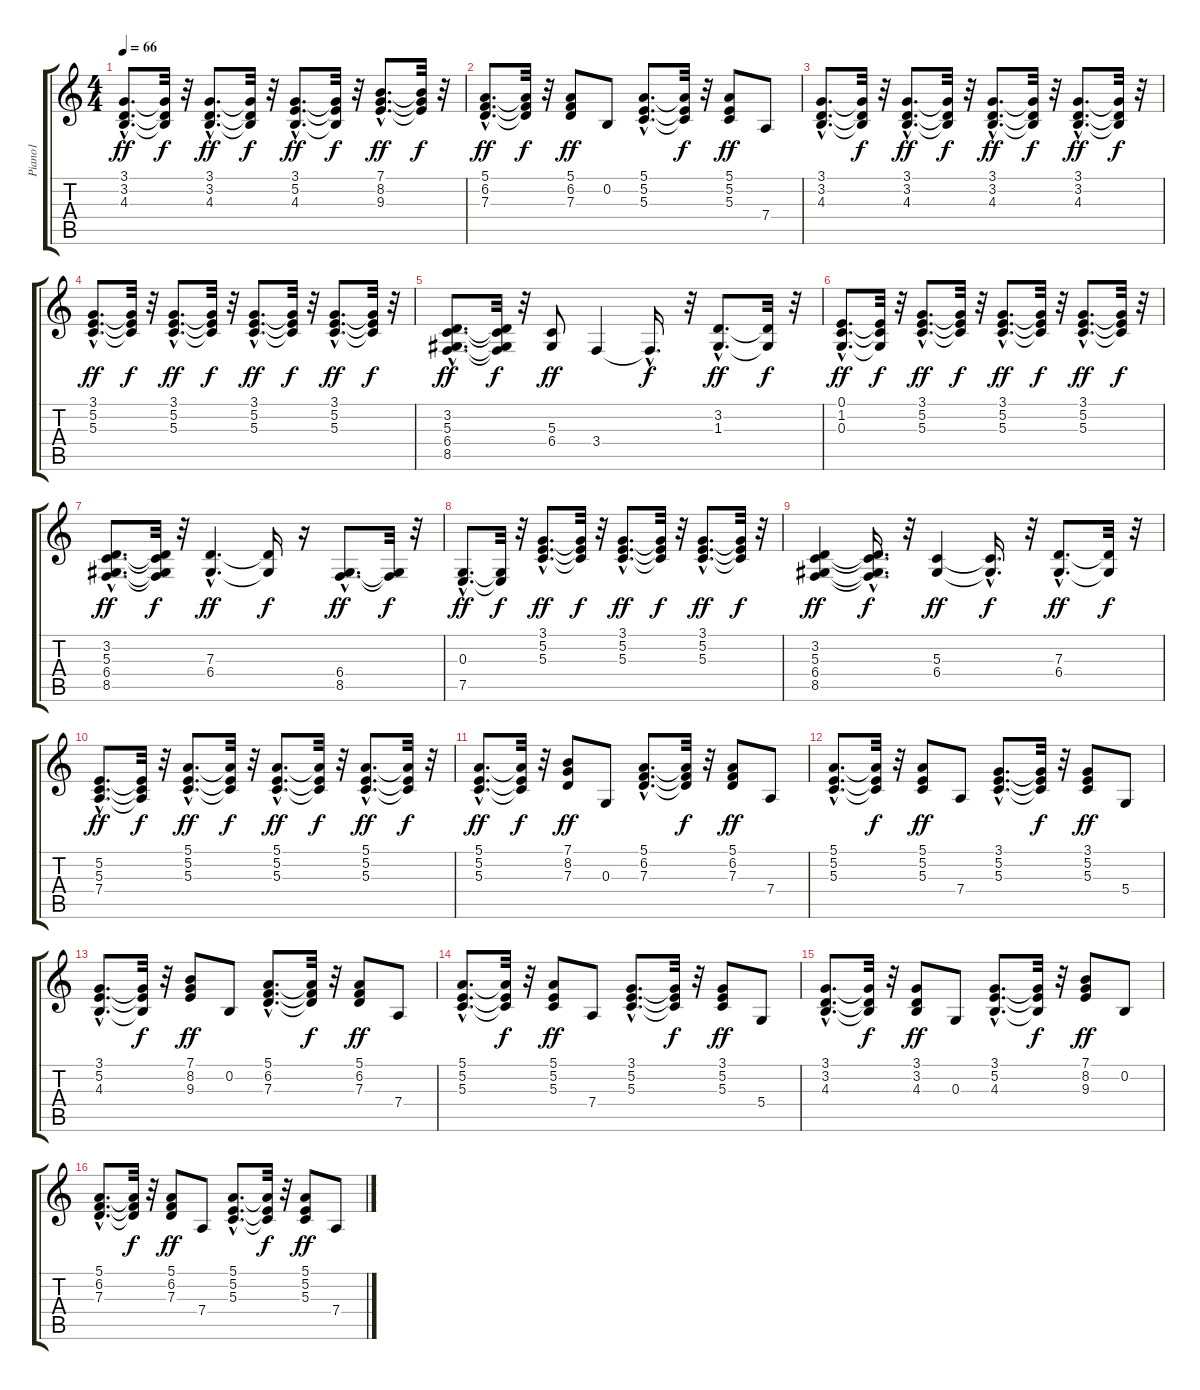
\track ("Piano1" "Piano1") {instrument acousticgrandpiano}
\staff {score tabs}
\tuning (E4 B3 G3 D3 A2 E2) {hide}
\ts (4 4)
\tempo 66
\clef g2
\ks c
(3.1{hac} 3.2{hac} 4.3{hac}).8{d dy ff} (3.1{t} 3.2{t} 4.3{t}).32{dy f} r.32 (3.1{hac} 3.2{hac} 4.3{hac}).8{d dy ff} (3.1{t} 3.2{t} 4.3{t}).32{dy f} r.32 (3.1{hac} 5.2{hac} 4.3{hac}).8{d dy ff} (3.1{t} 5.2{t} 4.3{t}).32{dy f} r.32 (7.1{hac} 8.2{hac} 9.3{hac}).8{d dy ff} (7.1{t} 8.2{t} 9.3{t}).32{dy f} r.32 |
(5.1{hac} 6.2{hac} 7.3{hac}).8{d dy ff} (5.1{t} 6.2{t} 7.3{t}).32{dy f} r.32 (5.1 6.2 7.3).8{dy ff} 0.2.8 (5.1{hac} 5.2{hac} 5.3{hac}).8{d} (5.1{t} 5.2{t} 5.3{t}).32{dy f} r.32 (5.1 5.2 5.3).8{dy ff} 7.4.8 |
(3.1{hac} 3.2{hac} 4.3{hac}).8{d} (3.1{t} 3.2{t} 4.3{t}).32{dy f} r.32 (3.1{hac} 3.2{hac} 4.3{hac}).8{d dy ff} (3.1{t} 3.2{t} 4.3{t}).32{dy f} r.32 (3.1{hac} 3.2{hac} 4.3{hac}).8{d dy ff} (3.1{t} 3.2{t} 4.3{t}).32{dy f} r.32 (3.1{hac} 3.2{hac} 4.3{hac}).8{d dy ff} (3.1{t} 3.2{t} 4.3{t}).32{dy f} r.32 |
(3.1{hac} 5.2{hac} 5.3{hac}).8{d dy ff} (3.1{t} 5.2{t} 5.3{t}).32{dy f} r.32 (3.1{hac} 5.2{hac} 5.3{hac}).8{d dy ff} (3.1{t} 5.2{t} 5.3{t}).32{dy f} r.32 (3.1{hac} 5.2{hac} 5.3{hac}).8{d dy ff} (3.1{t} 5.2{t} 5.3{t}).32{dy f} r.32 (3.1{hac} 5.2{hac} 5.3{hac}).8{d dy ff} (3.1{t} 5.2{t} 5.3{t}).32{dy f} r.32 |
(3.2{hac} 5.3{hac} 6.4{hac} 8.5{hac}).8{d dy ff} (3.2{t} 5.3{t} 6.4{t} 8.5{t}).32{dy f} r.32 (5.3 6.4).8{dy ff} 3.4.4 3.4{hac t}.16{d dy f} r.32 (3.2{hac} 1.3{hac}).8{d dy ff} (3.2{t} 1.3{t}).32{dy f} r.32 |
(0.1{hac} 1.2{hac} 0.3{hac}).8{d dy ff} (0.1{t} 1.2{t} 0.3{t}).32{dy f} r.32 (3.1{hac} 5.2{hac} 5.3{hac}).8{d dy ff} (3.1{t} 5.2{t} 5.3{t}).32{dy f} r.32 (3.1{hac} 5.2{hac} 5.3{hac}).8{d dy ff} (3.1{t} 5.2{t} 5.3{t}).32{dy f} r.32 (3.1{hac} 5.2{hac} 5.3{hac}).8{d dy ff} (3.1{t} 5.2{t} 5.3{t}).32{dy f} r.32 |
(3.2{hac} 5.3{hac} 6.4{hac} 8.5{hac}).8{d dy ff} (3.2{t} 5.3{t} 6.4{t} 8.5{t}).32{dy f} r.32 (7.3{hac} 6.4{hac}).4{d dy ff} (7.3{t} 6.4{t}).16{dy f} r.16 (6.4{hac} 8.5{hac}).8{d dy ff} (6.4{t} 8.5{t}).32{dy f} r.32 |
(0.3{hac} 7.5{hac}).8{d dy ff} (0.3{t} 7.5{t}).32{dy f} r.32 (3.1{hac} 5.2{hac} 5.3{hac}).8{d dy ff} (3.1{t} 5.2{t} 5.3{t}).32{dy f} r.32 (3.1{hac} 5.2{hac} 5.3{hac}).8{d dy ff} (3.1{t} 5.2{t} 5.3{t}).32{dy f} r.32 (3.1{hac} 5.2{hac} 5.3{hac}).8{d dy ff} (3.1{t} 5.2{t} 5.3{t}).32{dy f} r.32 |
(3.2 5.3 6.4 8.5).4{dy ff} (3.2{hac t} 5.3{hac t} 6.4{hac t} 8.5{hac t}).16{d dy f} r.32 (5.3 6.4).4{dy ff} (5.3{hac t} 6.4{hac t}).16{d dy f} r.32 (7.3{hac} 6.4{hac}).8{d dy ff} (7.3{t} 6.4{t}).32{dy f} r.32 |
(5.2{hac} 5.3{hac} 7.4{hac}).8{d dy ff} (5.2{t} 5.3{t} 7.4{t}).32{dy f} r.32 (5.1{hac} 5.2{hac} 5.3{hac}).8{d dy ff} (5.1{t} 5.2{t} 5.3{t}).32{dy f} r.32 (5.1{hac} 5.2{hac} 5.3{hac}).8{d dy ff} (5.1{t} 5.2{t} 5.3{t}).32{dy f} r.32 (5.1{hac} 5.2{hac} 5.3{hac}).8{d dy ff} (5.1{t} 5.2{t} 5.3{t}).32{dy f} r.32 |
(5.1{hac} 5.2{hac} 5.3{hac}).8{d dy ff} (5.1{t} 5.2{t} 5.3{t}).32{dy f} r.32 (7.1 8.2 7.3).8{dy ff} 0.3.8 (5.1{hac} 6.2{hac} 7.3{hac}).8{d} (5.1{t} 6.2{t} 7.3{t}).32{dy f} r.32 (5.1 6.2 7.3).8{dy ff} 7.4.8 |
(5.1{hac} 5.2{hac} 5.3{hac}).8{d} (5.1{t} 5.2{t} 5.3{t}).32{dy f} r.32 (5.1 5.2 5.3).8{dy ff} 7.4.8 (3.1{hac} 5.2{hac} 5.3{hac}).8{d} (3.1{t} 5.2{t} 5.3{t}).32{dy f} r.32 (3.1 5.2 5.3).8{dy ff} 5.4.8 |
(3.1{hac} 5.2{hac} 4.3{hac}).8{d} (3.1{t} 5.2{t} 4.3{t}).32{dy f} r.32 (7.1 8.2 9.3).8{dy ff} 0.2.8 (5.1{hac} 6.2{hac} 7.3{hac}).8{d} (5.1{t} 6.2{t} 7.3{t}).32{dy f} r.32 (5.1 6.2 7.3).8{dy ff} 7.4.8 |
(5.1{hac} 5.2{hac} 5.3{hac}).8{d} (5.1{t} 5.2{t} 5.3{t}).32{dy f} r.32 (5.1 5.2 5.3).8{dy ff} 7.4.8 (3.1{hac} 5.2{hac} 5.3{hac}).8{d} (3.1{t} 5.2{t} 5.3{t}).32{dy f} r.32 (3.1 5.2 5.3).8{dy ff} 5.4.8 |
(3.1{hac} 3.2{hac} 4.3{hac}).8{d} (3.1{t} 3.2{t} 4.3{t}).32{dy f} r.32 (3.1 3.2 4.3).8{dy ff} 0.3.8 (3.1{hac} 5.2{hac} 4.3{hac}).8{d} (3.1{t} 5.2{t} 4.3{t}).32{dy f} r.32 (7.1 8.2 9.3).8{dy ff} 0.2.8 |
(5.1{hac} 6.2{hac} 7.3{hac}).8{d} (5.1{t} 6.2{t} 7.3{t}).32{dy f} r.32 (5.1 6.2 7.3).8{dy ff} 7.4.8 (5.1{hac} 5.2{hac} 5.3{hac}).8{d} (5.1{t} 5.2{t} 5.3{t}).32{dy f} r.32 (5.1 5.2 5.3).8{dy ff} 7.4.8
